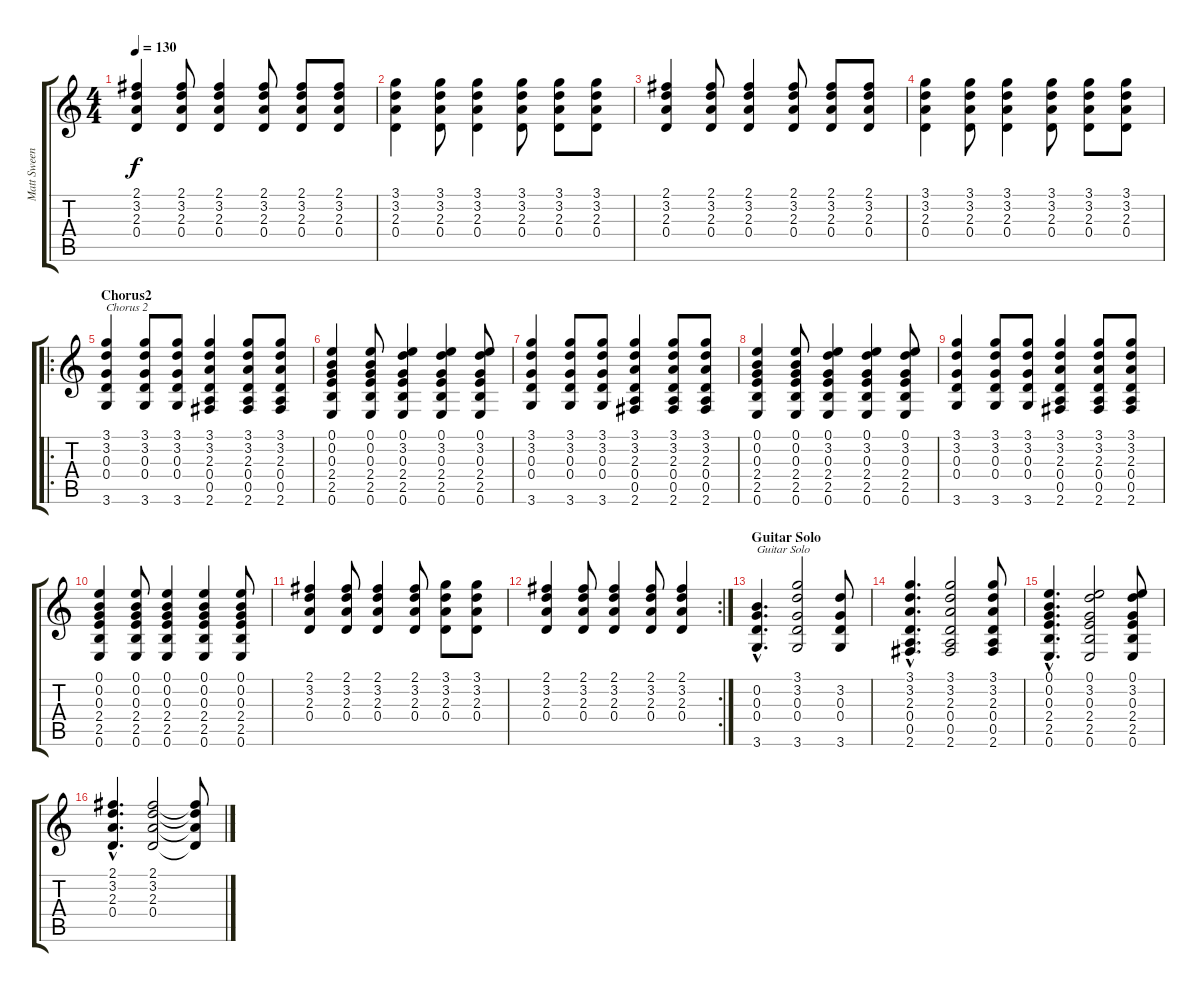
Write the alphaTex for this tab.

\track ("Matt Sweeney" "Matt Sween") {instrument acousticguitarsteel}
\staff {score tabs}
\tuning (E4 B3 G3 D3 A2 E2) {hide}
\ts (4 4)
\tempo 130
\clef g2
\ks c
(2.1 3.2 2.3 0.4).4{dy f} (2.1 3.2 2.3 0.4).8 (2.1 3.2 2.3 0.4).4 (2.1 3.2 2.3 0.4).8 (2.1 3.2 2.3 0.4).8 (2.1 3.2 2.3 0.4).8 |
(3.1 3.2 2.3 0.4).4 (3.1 3.2 2.3 0.4).8 (3.1 3.2 2.3 0.4).4 (3.1 3.2 2.3 0.4).8 (3.1 3.2 2.3 0.4).8 (3.1 3.2 2.3 0.4).8 |
(2.1 3.2 2.3 0.4).4 (2.1 3.2 2.3 0.4).8 (2.1 3.2 2.3 0.4).4 (2.1 3.2 2.3 0.4).8 (2.1 3.2 2.3 0.4).8 (2.1 3.2 2.3 0.4).8 |
(3.1 3.2 2.3 0.4).4 (3.1 3.2 2.3 0.4).8 (3.1 3.2 2.3 0.4).4 (3.1 3.2 2.3 0.4).8 (3.1 3.2 2.3 0.4).8 (3.1 3.2 2.3 0.4).8 |
\ro
\section ("" "Chorus2")
(3.1 3.2 0.3 0.4 3.6).4{txt "Chorus 2"} (3.1 3.2 0.3 0.4 3.6).8 (3.1 3.2 0.3 0.4 3.6).8 (3.1 3.2 2.3 0.4 0.5 2.6).4 (3.1 3.2 2.3 0.4 0.5 2.6).8 (3.1 3.2 2.3 0.4 0.5 2.6).8 |
(0.1 0.2 0.3 2.4 2.5 0.6).4 (0.1 0.2 0.3 2.4 2.5 0.6).8 (0.1 3.2 0.3 2.4 2.5 0.6).4 (0.1 3.2 0.3 2.4 2.5 0.6).4 (0.1 3.2 0.3 2.4 2.5 0.6).8 |
(3.1 3.2 0.3 0.4 3.6).4 (3.1 3.2 0.3 0.4 3.6).8 (3.1 3.2 0.3 0.4 3.6).8 (3.1 3.2 2.3 0.4 0.5 2.6).4 (3.1 3.2 2.3 0.4 0.5 2.6).8 (3.1 3.2 2.3 0.4 0.5 2.6).8 |
(0.1 0.2 0.3 2.4 2.5 0.6).4 (0.1 0.2 0.3 2.4 2.5 0.6).8 (0.1 3.2 0.3 2.4 2.5 0.6).4 (0.1 3.2 0.3 2.4 2.5 0.6).4 (0.1 3.2 0.3 2.4 2.5 0.6).8 |
(3.1 3.2 0.3 0.4 3.6).4 (3.1 3.2 0.3 0.4 3.6).8 (3.1 3.2 0.3 0.4 3.6).8 (3.1 3.2 2.3 0.4 0.5 2.6).4 (3.1 3.2 2.3 0.4 0.5 2.6).8 (3.1 3.2 2.3 0.4 0.5 2.6).8 |
(0.1 0.2 0.3 2.4 2.5 0.6).4 (0.1 0.2 0.3 2.4 2.5 0.6).8 (0.1 0.2 0.3 2.4 2.5 0.6).4 (0.1 0.2 0.3 2.4 2.5 0.6).4 (0.1 0.2 0.3 2.4 2.5 0.6).8 |
(2.1 3.2 2.3 0.4).4 (2.1 3.2 2.3 0.4).8 (2.1 3.2 2.3 0.4).4 (2.1 3.2 2.3 0.4).8 (3.1 3.2 2.3 0.4).8 (3.1 3.2 2.3 0.4).8 |
\rc 2
(2.1 3.2 2.3 0.4).4 (2.1 3.2 2.3 0.4).8 (2.1 3.2 2.3 0.4).4 (2.1 3.2 2.3 0.4).8 (2.1 3.2 2.3 0.4).4 |
\section ("" "Guitar Solo")
(0.2{hac} 0.3{hac} 0.4{hac} 3.6{hac}).4{d txt "Guitar Solo"} (3.1 3.2 0.3 0.4 3.6).2 (3.2 0.3 0.4 3.6).8 |
(3.1{hac} 3.2{hac} 2.3{hac} 0.4{hac} 0.5{hac} 2.6{hac}).4{d} (3.1 3.2 2.3 0.4 0.5 2.6).2 (3.1 3.2 2.3 0.4 0.5 2.6).8 |
(0.1{hac} 0.2{hac} 0.3{hac} 2.4{hac} 2.5{hac} 0.6{hac}).4{d} (0.1 3.2 0.3 2.4 2.5 0.6).2 (0.1 3.2 0.3 2.4 2.5 0.6).8 |
(2.1{hac} 3.2{hac} 2.3{hac} 0.4{hac}).4{d} (2.1 3.2 2.3 0.4).2 (2.1{t} 3.2{t} 2.3{t} 0.4{t}).8
